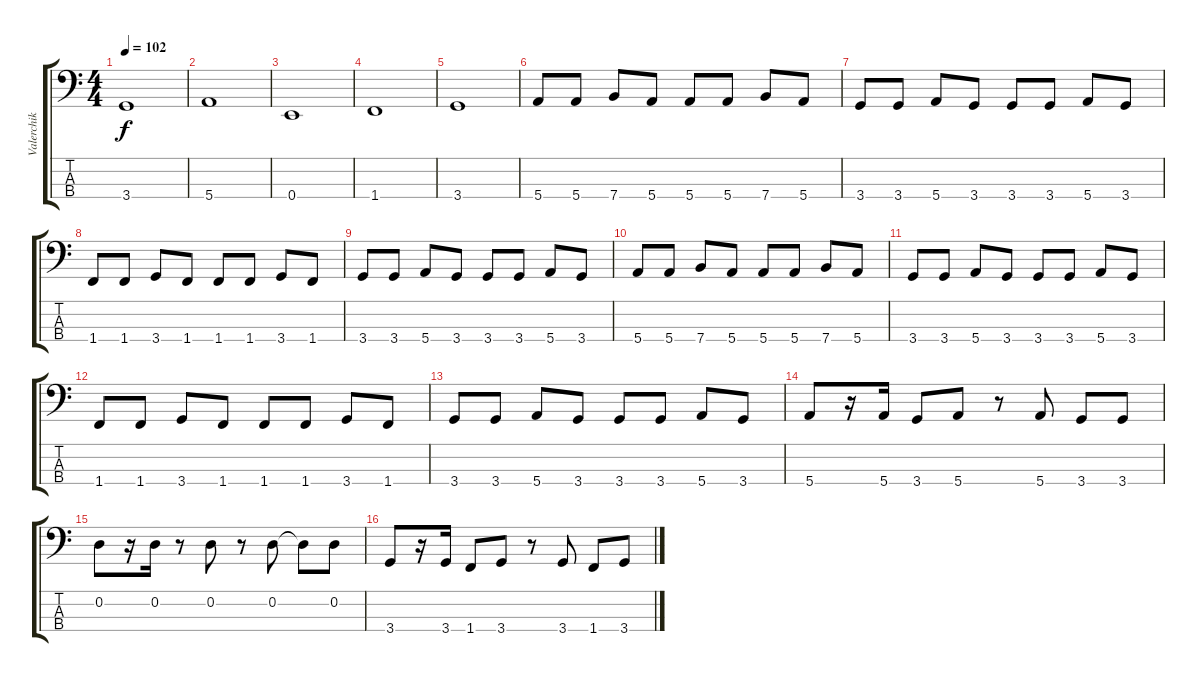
\track ("Valerchik" "Valerchik") {instrument electricbassfinger}
\staff {score tabs}
\tuning (G2 D2 A1 E1) {hide}
\ts (4 4)
\tempo 102
\clef f4
\ks c
3.4.1{dy f} |
5.4.1 |
0.4.1 |
1.4.1 |
3.4.1 |
5.4.8 5.4.8 7.4.8 5.4.8 5.4.8 5.4.8 7.4.8 5.4.8 |
3.4.8 3.4.8 5.4.8 3.4.8 3.4.8 3.4.8 5.4.8 3.4.8 |
1.4.8 1.4.8 3.4.8 1.4.8 1.4.8 1.4.8 3.4.8 1.4.8 |
3.4.8 3.4.8 5.4.8 3.4.8 3.4.8 3.4.8 5.4.8 3.4.8 |
5.4.8 5.4.8 7.4.8 5.4.8 5.4.8 5.4.8 7.4.8 5.4.8 |
3.4.8 3.4.8 5.4.8 3.4.8 3.4.8 3.4.8 5.4.8 3.4.8 |
1.4.8 1.4.8 3.4.8 1.4.8 1.4.8 1.4.8 3.4.8 1.4.8 |
3.4.8 3.4.8 5.4.8 3.4.8 3.4.8 3.4.8 5.4.8 3.4.8 |
5.4.8 r.16 5.4.16 3.4.8 5.4.8 r.8 5.4.8 3.4.8 3.4.8 |
0.2.8 r.16 0.2.16 r.8 0.2.8 r.8 0.2.8 0.2{t}.8 0.2.8 |
3.4.8 r.16 3.4.16 1.4.8 3.4.8 r.8 3.4.8 1.4.8 3.4.8
